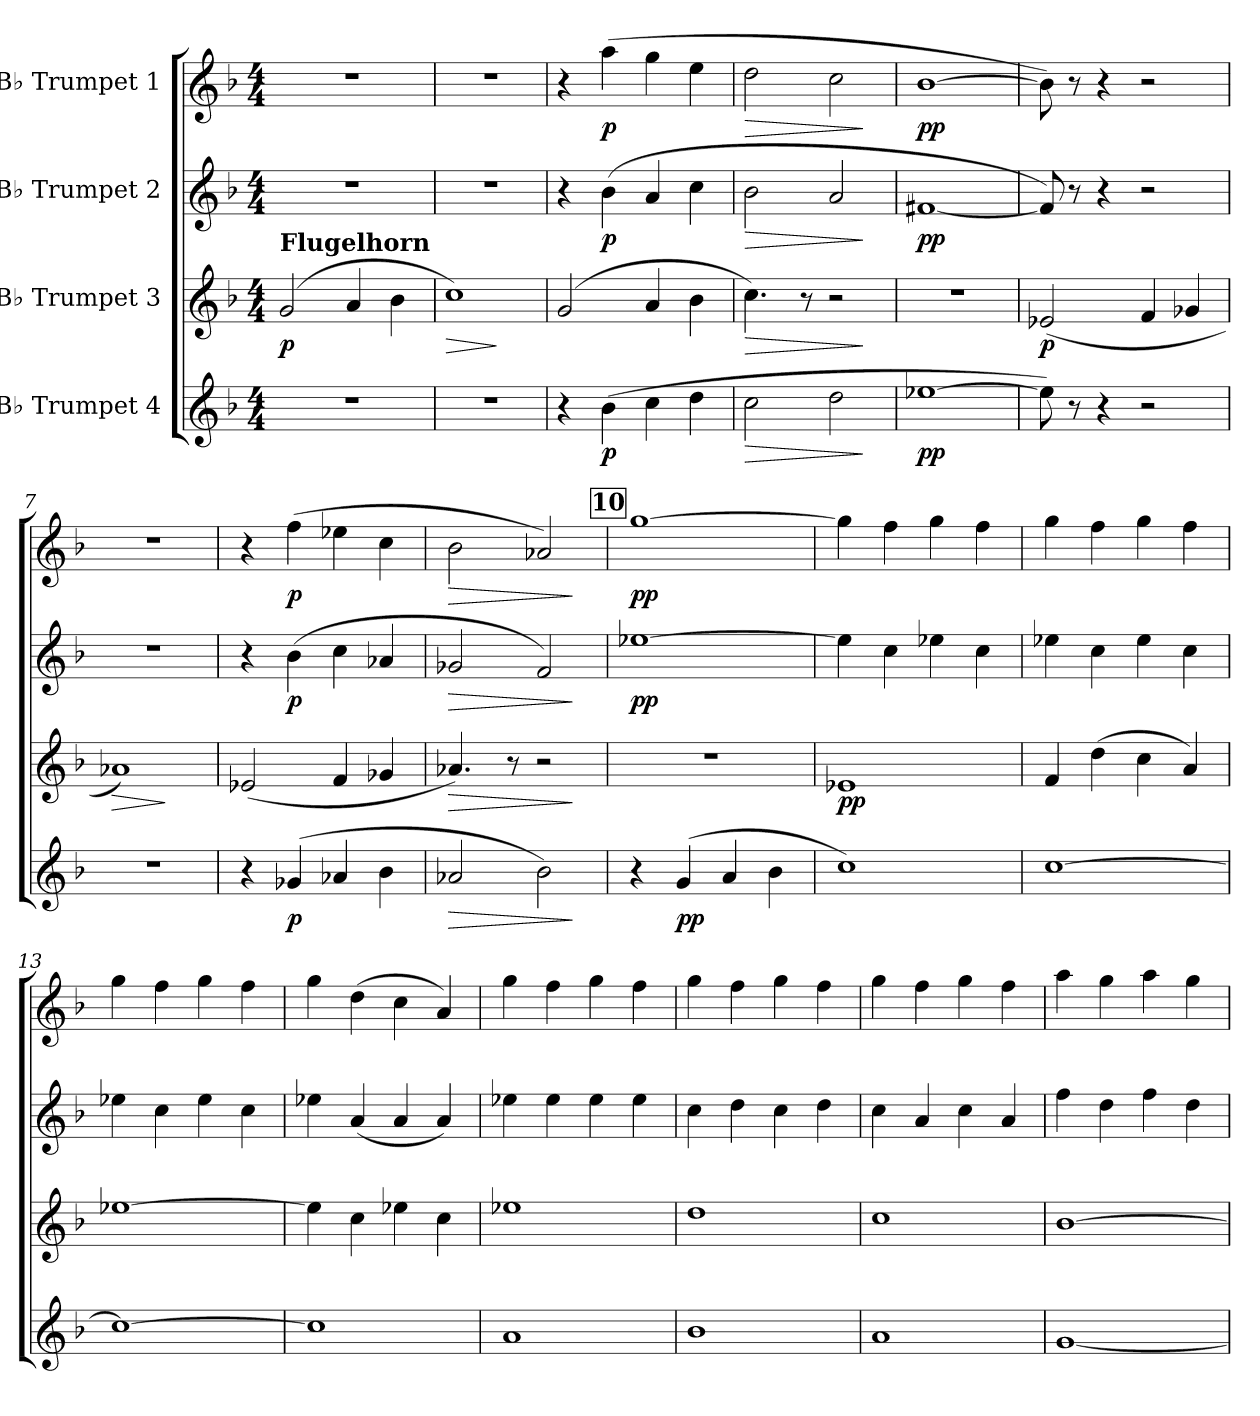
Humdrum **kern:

**kern	**dynam	**kern	**dynam	**kern	**dynam	**kern	**dynam
*part4	*part4	*part3	*part3	*part2	*part2	*part1	*part1
*staff4	*staff4	*staff3	*staff3	*staff2	*staff2	*staff1	*staff1
*I"B♭ Trumpet 4	*	*I"B♭ Trumpet 3	*	*I"B♭ Trumpet 2	*	*I"B♭ Trumpet 1	*
*clefG2	*	*clefG2	*	*clefG2	*	*clefG2	*
*ITrd1c2	*	*ITrd1c2	*	*ITrd1c2	*	*ITrd1c2	*
*k[b-e-a-]	*	*k[b-e-a-]	*	*k[b-e-a-]	*	*k[b-e-a-]	*
*M4/4	*	*M4/4	*	*M4/4	*	*M4/4	*
*MM60	*	*MM60	*	*MM60	*	*MM60	*
=1	=1	=1	=1	=1	=1	=1	=1
!	!	!LO:TX:a:B:t=Flugelhorn	!	!	!	!	!
!	!	!	!LO:DY:b	!	!	!	!
1r	.	(2f/	p	1r	.	1r	.
.	.	4g/	.	.	.	.	.
.	.	4a-\	.	.	.	.	.
=2	=2	=2	=2	=2	=2	=2	=2
!	!	!	!LO:HP:b	!	!	!	!
1r	.	1b-)	>	1r	.	1r	.
.	.	.	]	.	.	.	.
=3	=3	=3	=3	=3	=3	=3	=3
4r	.	(2f/	.	4r	.	4r	.
!	!LO:DY:b	!	!	!	!LO:DY:b	!	!LO:DY:b
(4a-\	p	.	.	(4a-\	p	(4gg\	p
4b-\	.	4g/	.	4g/	.	4ff\	.
4cc\	.	4a-\	.	4b-\	.	4dd\	.
=4	=4	=4	=4	=4	=4	=4	=4
!	!LO:HP:b	!	!LO:HP:b	!	!LO:HP:b	!	!LO:HP:b
2b-\	>	4.b-\)	>	2a-\	>	2cc\	>
.	.	8r	.	.	.	.	.
2cc\	.	2r	.	2g/	.	2b-\	.
.	]	.	]	.	]	.	]
=5	=5	=5	=5	=5	=5	=5	=5
!	!LO:DY:b	!	!	!	!LO:DY:b	!	!LO:DY:b
[1dd-X	pp	1r	.	[1en	pp	[1a-	pp
=6	=6	=6	=6	=6	=6	=6	=6
!	!	!	!LO:DY:b	!	!	!	!
8dd-\])	.	(2d-X/	p	8e/])	.	8a-\])	.
8r	.	.	.	8r	.	8r	.
4r	.	.	.	4r	.	4r	.
2r	.	4e-/	.	2r	.	2r	.
.	.	4f-X/	.	.	.	.	.
=7	=7	=7	=7	=7	=7	=7	=7
!	!	!	!LO:HP:b	!	!	!	!
1r	.	1g-X)	>	1r	.	1r	.
.	.	.	]	.	.	.	.
=8	=8	=8	=8	=8	=8	=8	=8
4r	.	(2d-X/	.	4r	.	4r	.
!	!LO:DY:b	!	!	!	!LO:DY:b	!	!LO:DY:b
(4f-X/	p	.	.	(4a-\	p	(4ee-\	p
4g-X/	.	4e-/	.	4b-\	.	4dd-X\	.
4a-\	.	4f-X/	.	4g-X/	.	4b-\	.
!!LO:LB:g=z
=9	=9	=9	=9	=9	=9	=9	=9
!	!LO:HP:b	!	!LO:HP:b	!	!LO:HP:b	!	!LO:HP:b
2g-X/	>	4.g-X/)	>	2f-X/	>	2a-\	>
.	.	8r	.	.	.	.	.
2a-\)	.	2r	.	2e-/)	.	2g-X/)	.
.	]	.	]	.	]	.	]
!!LO:REH:place=s1:a:B:fs=14:t=10
=10	=10	=10	=10	=10	=10	=10	=10
!	!	!	!	!	!LO:DY:b	!	!LO:DY:b
4r	.	1r	.	[1dd-X	pp	[1ff	pp
!	!LO:DY:b	!	!	!	!	!	!
(4f/	pp	.	.	.	.	.	.
4g/	.	.	.	.	.	.	.
4a-\	.	.	.	.	.	.	.
=11	=11	=11	=11	=11	=11	=11	=11
!	!	!	!LO:DY:b	!	!	!	!
1b-)	.	1d-X	pp	4dd-\]	.	4ff\]	.
.	.	.	.	4b-\	.	4ee-\	.
.	.	.	.	4dd-X\	.	4ff\	.
.	.	.	.	4b-\	.	4ee-\	.
=12	=12	=12	=12	=12	=12	=12	=12
[1b-	.	4e-/	.	4dd-X\	.	4ff\	.
.	.	(4cc\	.	4b-\	.	4ee-\	.
.	.	4b-\	.	4dd-\	.	4ff\	.
.	.	4g/)	.	4b-\	.	4ee-\	.
=13	=13	=13	=13	=13	=13	=13	=13
1b-_	.	[1dd-X	.	4dd-X\	.	4ff\	.
.	.	.	.	4b-\	.	4ee-\	.
.	.	.	.	4dd-\	.	4ff\	.
.	.	.	.	4b-\	.	4ee-\	.
=14	=14	=14	=14	=14	=14	=14	=14
1b-]	.	4dd-\]	.	4dd-X\	.	4ff\	.
.	.	4b-\	.	(4g/	.	(4cc\	.
.	.	4dd-X\	.	4g/	.	4b-\	.
.	.	4b-\	.	4g/)	.	4g/)	.
=15	=15	=15	=15	=15	=15	=15	=15
1g	.	1dd-X	.	4dd-X\	.	4ff\	.
.	.	.	.	4dd-\	.	4ee-\	.
.	.	.	.	4dd-\	.	4ff\	.
.	.	.	.	4dd-\	.	4ee-\	.
=16	=16	=16	=16	=16	=16	=16	=16
1a-	.	1cc	.	4b-\	.	4ff\	.
.	.	.	.	4cc\	.	4ee-\	.
.	.	.	.	4b-\	.	4ff\	.
.	.	.	.	4cc\	.	4ee-\	.
!!LO:LB:g=z
=17	=17	=17	=17	=17	=17	=17	=17
1g	.	1b-	.	4b-\	.	4ff\	.
.	.	.	.	4g/	.	4ee-\	.
.	.	.	.	4b-\	.	4ff\	.
.	.	.	.	4g/	.	4ee-\	.
=18	=18	=18	=18	=18	=18	=18	=18
[1f	.	[1a-	.	4ee-\	.	4gg\	.
.	.	.	.	4cc\	.	4ff\	.
.	.	.	.	4ee-\	.	4gg\	.
.	.	.	.	4cc\	.	4ff\	.
=	=	=	=	=	=	=	=
*-	*-	*-	*-	*-	*-	*-	*-
